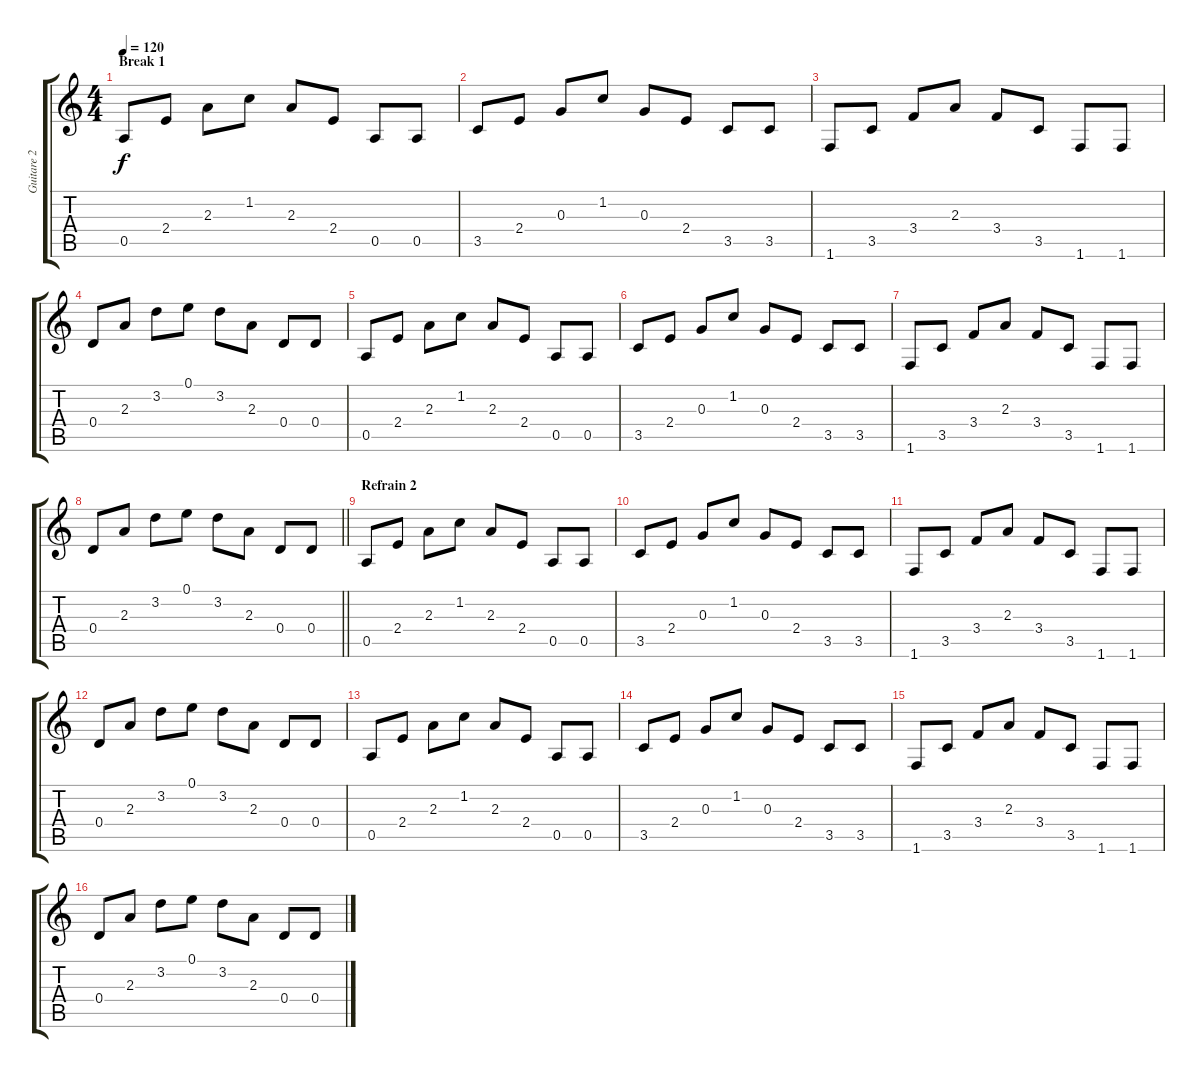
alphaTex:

\track ("Guitare 2" "Guitare 2") {instrument distortionguitar}
\staff {score tabs}
\tuning (E4 B3 G3 D3 A2 E2) {hide}
\ts (4 4)
\section ("" "Break 1")
\tempo 120
\clef g2
\ks c
0.5.8{dy f} 2.4.8 2.3.8 1.2.8 2.3.8 2.4.8 0.5.8 0.5.8 |
3.5.8 2.4.8 0.3.8 1.2.8 0.3.8 2.4.8 3.5.8 3.5.8 |
1.6.8 3.5.8 3.4.8 2.3.8 3.4.8 3.5.8 1.6.8 1.6.8 |
0.4.8 2.3.8 3.2.8 0.1.8 3.2.8 2.3.8 0.4.8 0.4.8 |
0.5.8 2.4.8 2.3.8 1.2.8 2.3.8 2.4.8 0.5.8 0.5.8 |
3.5.8 2.4.8 0.3.8 1.2.8 0.3.8 2.4.8 3.5.8 3.5.8 |
1.6.8 3.5.8 3.4.8 2.3.8 3.4.8 3.5.8 1.6.8 1.6.8 |
\barLineRight lightlight
0.4.8 2.3.8 3.2.8 0.1.8 3.2.8 2.3.8 0.4.8 0.4.8 |
\section ("" "Refrain 2")
0.5.8 2.4.8 2.3.8 1.2.8 2.3.8 2.4.8 0.5.8 0.5.8 |
3.5.8 2.4.8 0.3.8 1.2.8 0.3.8 2.4.8 3.5.8 3.5.8 |
1.6.8 3.5.8 3.4.8 2.3.8 3.4.8 3.5.8 1.6.8 1.6.8 |
0.4.8 2.3.8 3.2.8 0.1.8 3.2.8 2.3.8 0.4.8 0.4.8 |
0.5.8 2.4.8 2.3.8 1.2.8 2.3.8 2.4.8 0.5.8 0.5.8 |
3.5.8 2.4.8 0.3.8 1.2.8 0.3.8 2.4.8 3.5.8 3.5.8 |
1.6.8 3.5.8 3.4.8 2.3.8 3.4.8 3.5.8 1.6.8 1.6.8 |
0.4.8 2.3.8 3.2.8 0.1.8 3.2.8 2.3.8 0.4.8 0.4.8
